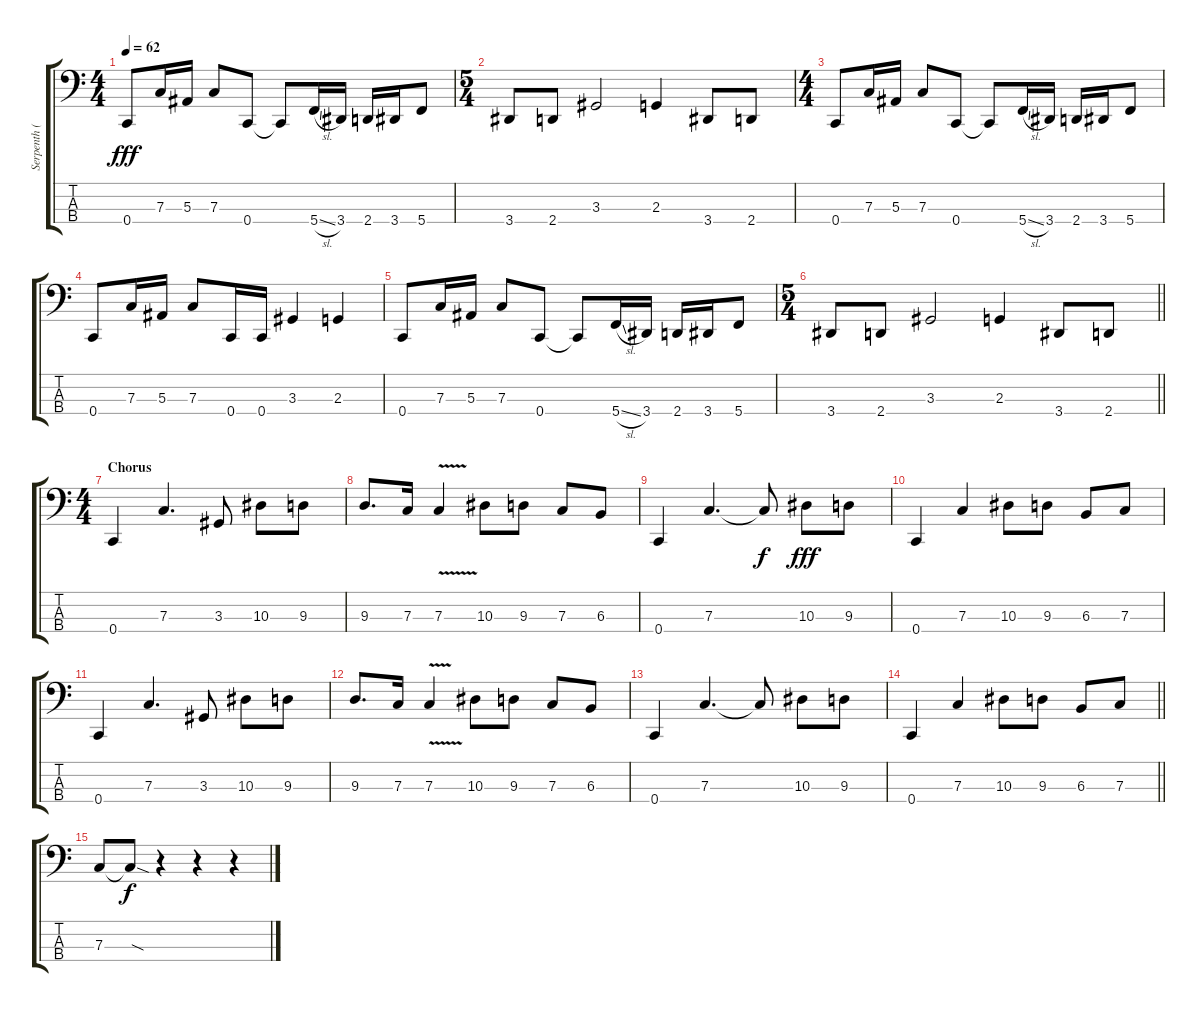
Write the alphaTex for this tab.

\track ("Serpenth (Bass Guitar)" "Serpenth (") {instrument electricbasspick}
\staff {score tabs}
\tuning (Eb2 Bb1 F1 C1) {hide}
\ts (4 4)
\tempo 62
\clef f4
\ks c
0.4.8{dy fff} 7.3.16 5.3.16 7.3.8 0.4.8 0.4{t}.8 5.4{sl}.16 3.4.16 2.4.16 3.4.16 5.4.8 |
\ts (5 4)
3.4.8 2.4.8 3.3.2 2.3.4 3.4.8 2.4.8 |
\ts (4 4)
0.4.8 7.3.16 5.3.16 7.3.8 0.4.8 0.4{t}.8 5.4{sl}.16 3.4.16 2.4.16 3.4.16 5.4.8 |
0.4.8 7.3.16 5.3.16 7.3.8 0.4.16 0.4.16 3.3.4 2.3.4 |
0.4.8 7.3.16 5.3.16 7.3.8 0.4.8 0.4{t}.8 5.4{sl}.16 3.4.16 2.4.16 3.4.16 5.4.8 |
\ts (5 4)
\barLineRight lightlight
3.4.8 2.4.8 3.3.2 2.3.4 3.4.8 2.4.8 |
\ts (4 4)
\section ("" "Chorus")
0.4.4{volume 14} 7.3.4{d} 3.3.8 10.3.8 9.3.8 |
9.3.8{d} 7.3.16 7.3{v}.4 10.3.8 9.3.8 7.3.8 6.3.8 |
0.4.4 7.3.4{d} 7.3{t}.8{dy f} 10.3.8{dy fff} 9.3.8 |
0.4.4 7.3.4 10.3.8 9.3.8 6.3.8 7.3.8 |
0.4.4 7.3.4{d} 3.3.8 10.3.8 9.3.8 |
9.3.8{d} 7.3.16 7.3{v}.4 10.3.8 9.3.8 7.3.8 6.3.8 |
0.4.4 7.3.4{d} 7.3{t}.8 10.3.8 9.3.8 |
\barLineRight lightlight
0.4.4 7.3.4 10.3.8 9.3.8 6.3.8 7.3.8 |
7.3.8 7.3{sod t}.8{dy f} r.4 r.4 r.4
